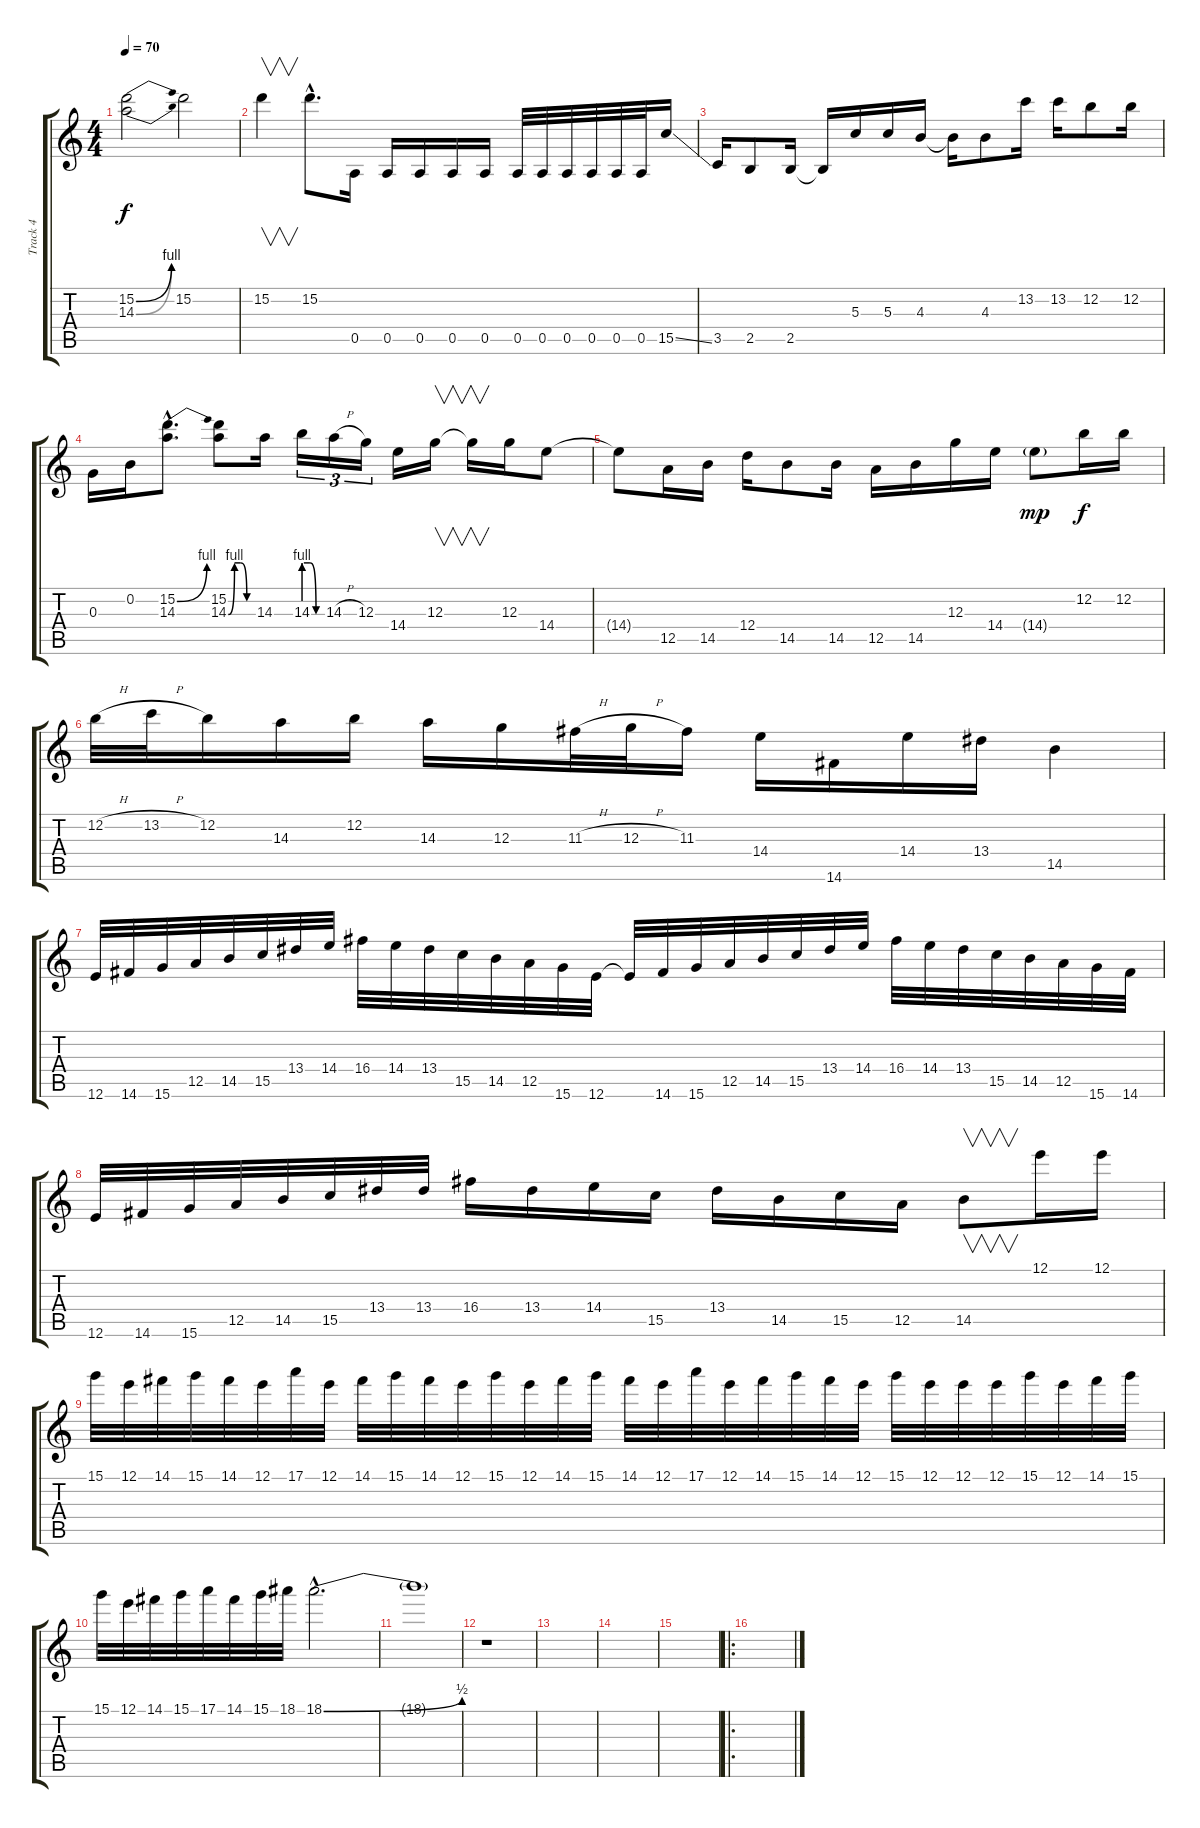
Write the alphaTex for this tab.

\track ("Track 4" "Track 4") {instrument distortionguitar}
\staff {score tabs}
\tuning (E4 B3 G3 D3 A2 E2) {hide}
\ts (4 4)
\tempo 70
\clef g2
\ks c
(15.2{be (bend 0 0 60 4)} 14.3{be (bend 0 0 60 4)}).2{dy f} 15.2.2 |
15.2.4{v} 15.2{hac}.8{d} 0.5.16 0.5.16 0.5.16 0.5.16 0.5.16 0.5.32 0.5.32 0.5.32 0.5.32 0.5.32 0.5.32 15.5{ss}.16 |
3.5.16 2.5.8 2.5.16 2.5{t}.16 5.3.16 5.3.16 4.3.16 4.3{t}.16 4.3.8 13.2.16 13.2.16 12.2.8 12.2.16 |
0.3.16 0.2.16 (15.2{be (bend 0 0 60 4) hac} 14.3{hac}).8{d} (15.2 14.3{be (custom 0 0 15 4 30 4 45 0 60 0)}).8 14.3.16 14.3{be (custom 0 4 20 4 40 0 60 0)}.16{tu (3 2)} 14.3{h}.16{tu (3 2)} 12.3.16{tu (3 2)} 14.4.16 12.3.16{v} 12.3{t}.16{v} 12.3.16 14.4.8 |
14.4{t}.8 12.5.16 14.5.16 12.4.16 14.5.8 14.5.16 12.5.16 14.5.16 12.3.16 14.4.16 14.4{g}.8{dy mp} 12.2.16{dy f} 12.2.16 |
12.2{h}.32 13.2{h}.32 12.2.16 14.3.16 12.2.16 14.3.16 12.3.16 11.3{h}.32 12.3{h}.32 11.3.16 14.4.16 14.6.16 14.4.16 13.4.16 14.5.4 |
12.6.32 14.6.32 15.6.32 12.5.32 14.5.32 15.5.32 13.4.32 14.4.32 16.4.32 14.4.32 13.4.32 15.5.32 14.5.32 12.5.32 15.6.32 12.6.32 12.6{t}.32 14.6.32 15.6.32 12.5.32 14.5.32 15.5.32 13.4.32 14.4.32 16.4.32 14.4.32 13.4.32 15.5.32 14.5.32 12.5.32 15.6.32 14.6.32 |
12.6.32 14.6.32 15.6.32 12.5.32 14.5.32 15.5.32 13.4.32 13.4.32 16.4.16 13.4.16 14.4.16 15.5.16 13.4.16 14.5.16 15.5.16 12.5.16 14.5.8{v} 12.1.16 12.1.16 |
15.1.32 12.1.32 14.1.32 15.1.32 14.1.32 12.1.32 17.1.32 12.1.32 14.1.32 15.1.32 14.1.32 12.1.32 15.1.32 12.1.32 14.1.32 15.1.32 14.1.32 12.1.32 17.1.32 12.1.32 14.1.32 15.1.32 14.1.32 12.1.32 15.1.32 12.1.32 12.1.32 12.1.32 15.1.32 12.1.32 14.1.32 15.1.32 |
15.1.32 12.1.32 14.1.32 15.1.32 17.1.32 14.1.32 15.1.32 18.1.32 18.1{be (bend 0 0 60 2) hac}.2{d} |
18.1{t}.1 |
r.1 |
|
|
|
\ro
